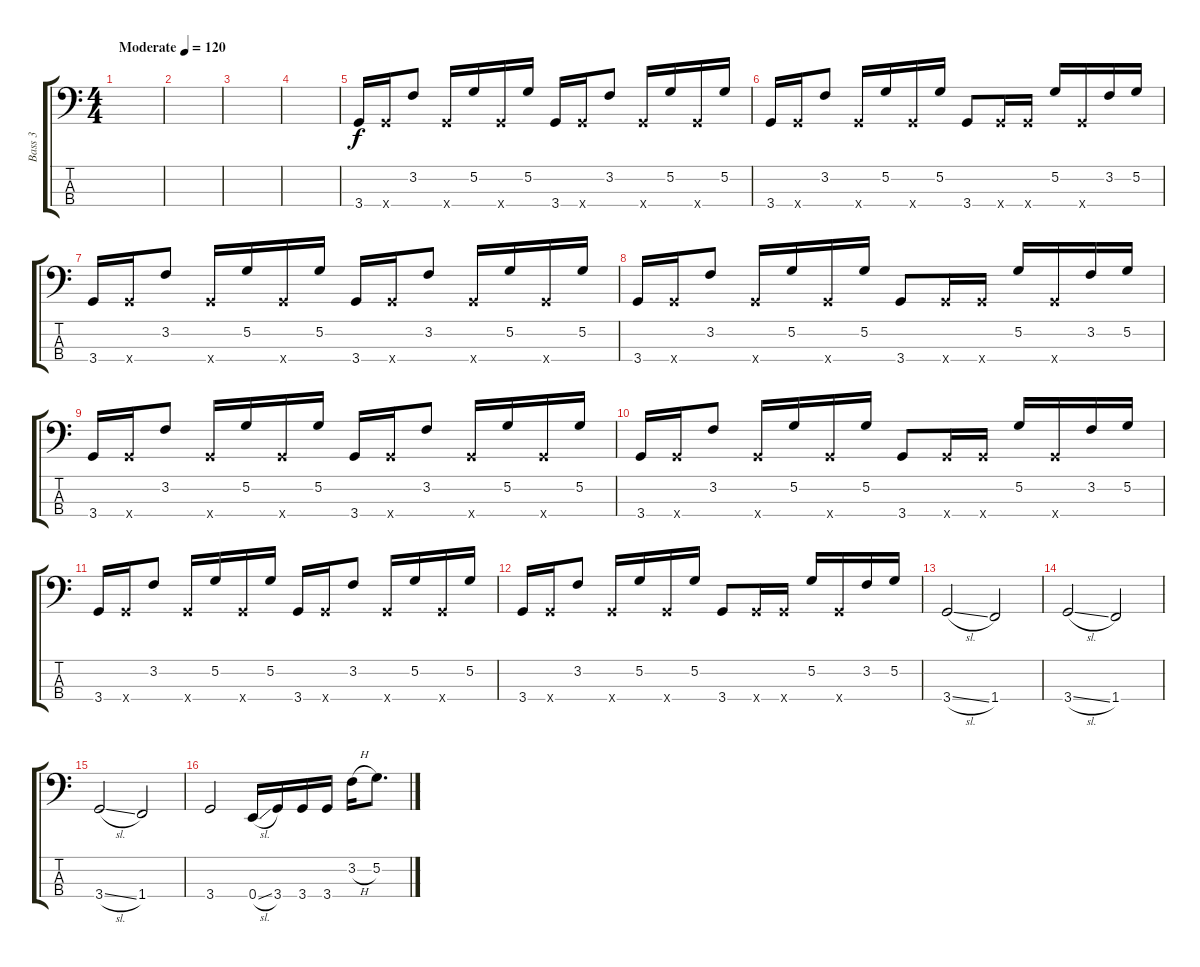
\track ("Bass 3" "Bass 3") {instrument slapbass1}
\staff {score tabs}
\tuning (G2 D2 A1 E1) {hide}
\ts (4 4)
\tempo (120 "Moderate")
\clef f4
\ks c
|
|
|
|
3.4.16 3.4{x}.16 3.2.8 3.4{x}.16 5.2.16 3.4{x}.16 5.2.16 3.4.16 3.4{x}.16 3.2.8 3.4{x}.16 5.2.16 3.4{x}.16 5.2.16 |
3.4.16 3.4{x}.16 3.2.8 3.4{x}.16 5.2.16 3.4{x}.16 5.2.16 3.4.8 3.4{x}.16 3.4{x}.16 5.2.16 3.4{x}.16 3.2.16 5.2.16 |
3.4.16 3.4{x}.16 3.2.8 3.4{x}.16 5.2.16 3.4{x}.16 5.2.16 3.4.16 3.4{x}.16 3.2.8 3.4{x}.16 5.2.16 3.4{x}.16 5.2.16 |
3.4.16 3.4{x}.16 3.2.8 3.4{x}.16 5.2.16 3.4{x}.16 5.2.16 3.4.8 3.4{x}.16 3.4{x}.16 5.2.16 3.4{x}.16 3.2.16 5.2.16 |
3.4.16 3.4{x}.16 3.2.8 3.4{x}.16 5.2.16 3.4{x}.16 5.2.16 3.4.16 3.4{x}.16 3.2.8 3.4{x}.16 5.2.16 3.4{x}.16 5.2.16 |
3.4.16 3.4{x}.16 3.2.8 3.4{x}.16 5.2.16 3.4{x}.16 5.2.16 3.4.8 3.4{x}.16 3.4{x}.16 5.2.16 3.4{x}.16 3.2.16 5.2.16 |
3.4.16 3.4{x}.16 3.2.8 3.4{x}.16 5.2.16 3.4{x}.16 5.2.16 3.4.16 3.4{x}.16 3.2.8 3.4{x}.16 5.2.16 3.4{x}.16 5.2.16 |
3.4.16 3.4{x}.16 3.2.8 3.4{x}.16 5.2.16 3.4{x}.16 5.2.16 3.4.8 3.4{x}.16 3.4{x}.16 5.2.16 3.4{x}.16 3.2.16 5.2.16 |
3.4{sl}.2 1.4.2 |
3.4{sl}.2 1.4.2 |
3.4{sl}.2 1.4.2 |
3.4.2 0.4{sl}.16 3.4.16 3.4.16 3.4.16 3.2{h}.16 5.2.8{d}
